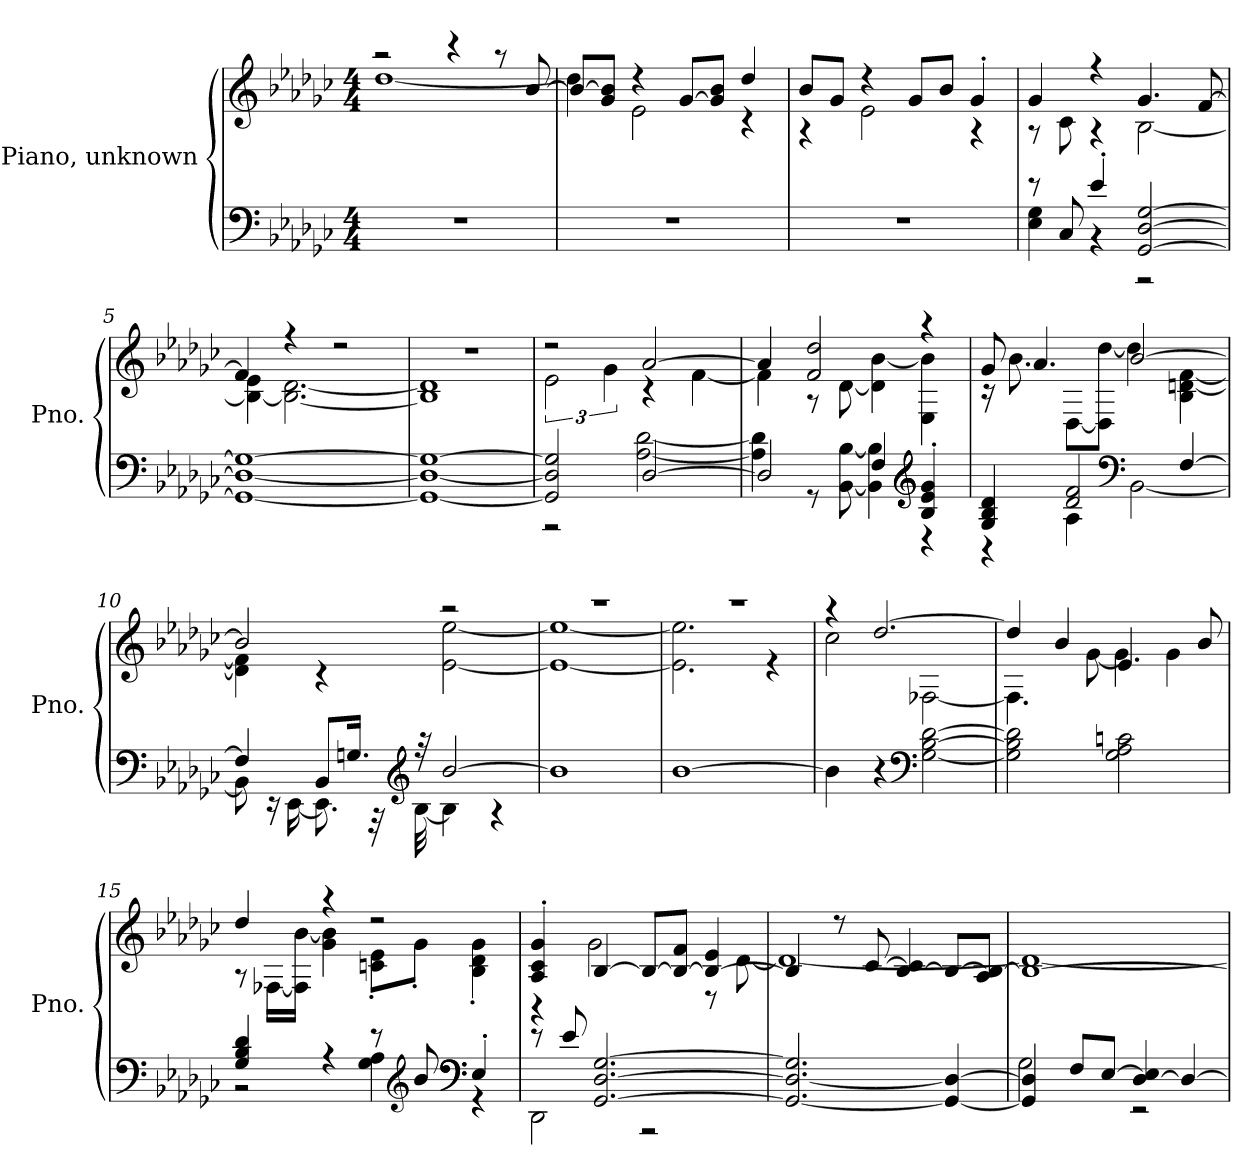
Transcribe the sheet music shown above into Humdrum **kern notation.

**kern	**kern
*part1	*part1
*staff2	*staff1
*I"Piano, unknown	*
*I'Pno.	*
*clefF4	*clefG2
*k[b-e-a-d-g-c-]	*k[b-e-a-d-g-c-]
*M4/4	*M4/4
*MM93	*MM93
=1	=1
*	*^
1r	2r	[1dd-
.	4r	.
.	8r	.
.	[8b-/	.
=2	=2	=2
1r	8b-/L_	4dd-\]
.	8g-/ 8b-/]J	.
.	4r	2e-\
.	[8g-/L	.
.	8g-/] 8b-/J	.
.	4dd-/	4r
=3	=3	=3
1r	8b-/L	4r
.	8g-/J	.
.	4r	2e-\
.	8g-/L	.
.	8b-/J	.
.	4g-'/	4r
=4	=4	=4
*^	*	*
8r	4E-\ 4G-\	4g-/	8r
8C-/	.	.	8c-\
4e-'/	4r	4r	4r
[2GG-/ [2D-/ [2G-/	2r	4.g-/	[2B-\
.	.	[8f/	.
*v	*v	*	*
=5	=5	=5
1GG-_ 1D-_ 1G-_	4f/]	4B-\_ 4e-\
.	4r	2.B-\_ [2.d-\
.	2r	.
=6	=6	=6
1GG-_ 1D-_ 1G-_	1r	1B-] 1d-]
!!LO:LB:g=z	!!
=7	=7	=7
*^	*	*
2GG-/] 2D-/] 2G-/]	2r	2r	3e-\
.	.	.	6g-\
[2D-/	[2A-\ [2d-\	[2a-/	4r
.	.	.	[4f\
=8	=8	=8	=8
2D-/]	4A-\] 4d-\]	4a-/]	4f\]
.	8r	2f/ 2dd-/	8r
.	[8BB-\ [8B-\	.	[8d-\
4F/	4BB-\] 4B-\]	.	4d-\] [4b-\
*clefG2	*	*	*
4B-/' 4e-/' 4g-/'	4r	4r	4E-\ 4b-\]
=9	=9	=9	=9
4G-/ 4B-/ 4d-/	4r	8g-/	16r
.	.	.	8.b-\
.	.	4.a-/	.
2d-/ 2f/	4A-\	.	[8D-\L
.	.	.	8D-\] [8dd-\J
*clefF4	*	*	*
.	[2BB-\	[2b-/	4dd-\]
[4F/	.	.	4B-\ [4dn\ [4f\
=10	=10	=10	=10
4F/]	8BB-\]	2b-/]	4d\] 4f\]
.	16r	.	.
.	[16EE-\	.	.
8BB-/L	8.EE-\]	.	4r
16.Gn/Jk	.	.	.
.	32r	.	.
*clefG2	*	*	*
32r	[32B-\	.	.
[2b-/	4B-\]	2r	[2e-\ [2ee-\
.	4r	.	.
*v	*v	*	*
=11	=11	=11
1b-]	1r	1e-_ 1ee-_
!!LO:LB:g=z	!!
=12	=12	=12
[1b-	1r	2.e-\] 2.ee-\]
.	.	4r
=13	=13	=13
4b-\]	4r	2cc-\
4r	[2.dd-/	.
*clefF4	*	*
[2G-\ [2B-\ [2d-\	.	[2F-X\
=14	=14	=14
2G-\] 2B-\] 2d-\]	4dd-/]	4.F-\]
.	4b-/	.
.	.	[8g-\
2G-\ 2A-\ 2cn\	4.e-/	4g-\]
.	.	4g-\
.	8b-/	.
=15	=15	=15
*^	*	*
4G-/ 4B-/ 4d-/	2r	4dd-/	8r
.	.	.	[16F-X\LL
.	.	.	16F-\] [16b-\JJ
4r	.	4r	4g-\ 4b-\]
8r	4G-\ 4A-\	2r	8cn\' 8e-\'L
*clefG2	*	*	*
8b-/	.	.	8g-'\J
*clefF4	*	*	*
4E-'/	4r	.	4B-\' 4d-\' 4g-\'
!!LO:LB:g=z	!!
=16	=16	=16	=16
8r	2DD-\	4A-/' 4c-/' 4g-/'	4r
8e-/	.	.	.
[2.GG-/ [2.D-/ [2.G-/	.	[4B-/	2g-\
.	2r	8B-/L_	.
.	.	8B-/_ 8f/J	.
.	.	4B-/_ 4e-/	8r
.	.	.	[8d-\
*v	*v	*	*
=17	=17	=17
2.GG-/_ 2.D-/_ 2.G-/]	4B-/]	1d-_
.	8r	.
.	[8c-/	.
.	[4B-/ 4c-/]	.
4GG-/_ 4D-/_	8B-/L_	.
.	8A-/ 8B-/_J	.
=18	=18	=18
*^	*	*
4GG-/] 4D-/]	2G-\	1B-_	1d-_
8F/L	.	.	.
[8E-/J	.	.	.
[4D-/ 4E-/]	2r	.	.
4D-/_	.	.	.
*v	*v	*	*
*	*v	*v
=	=
*-	*-
